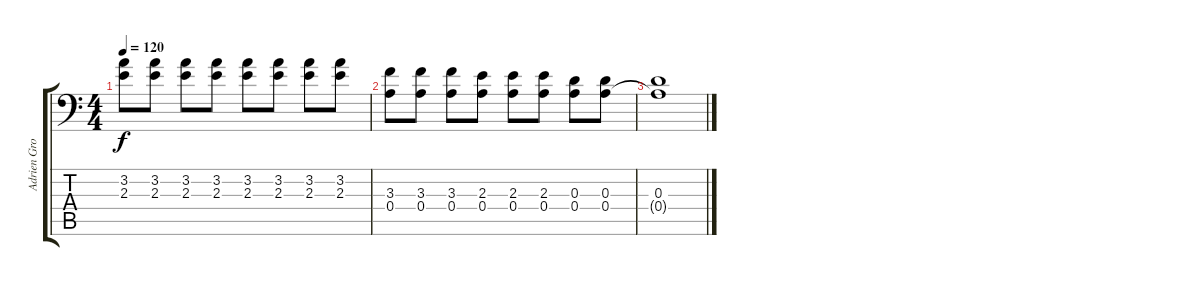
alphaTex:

\track ("Adrien Grousset " "Adrien Gro") {instrument electricguitarclean}
\staff {score tabs}
\tuning (B3 Gb3 D3 A2 E2 A1) {hide}
\ts (4 4)
\tempo 120
\clef f4
\ks c
(3.2 2.3).8{dy f} (3.2 2.3).8 (3.2 2.3).8 (3.2 2.3).8 (3.2 2.3).8 (3.2 2.3).8 (3.2 2.3).8 (3.2 2.3).8 |
(3.3 0.4).8 (3.3 0.4).8 (3.3 0.4).8 (2.3 0.4).8 (2.3 0.4).8 (2.3 0.4).8 (0.3 0.4).8 (0.3 0.4).8 |
(0.3 0.4{t}).1
